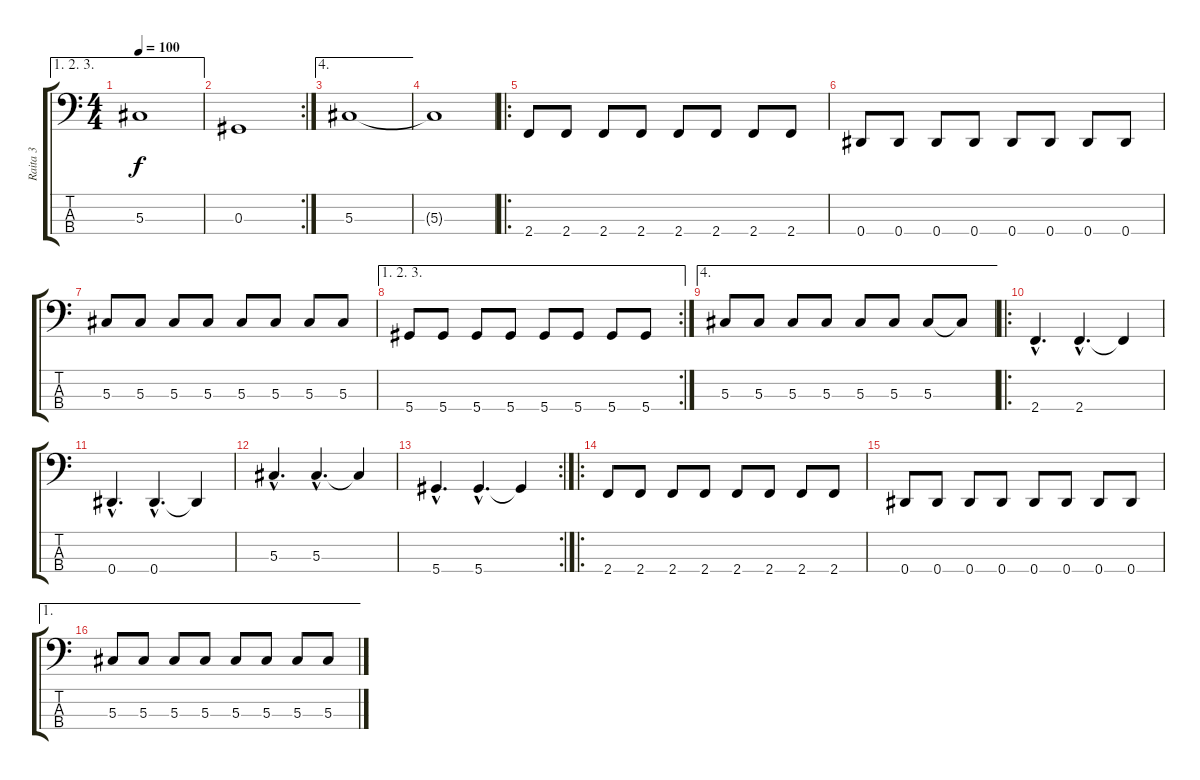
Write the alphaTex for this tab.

\track ("Raita 3" "Raita 3") {instrument electricbassfinger}
\staff {score tabs}
\tuning (Gb2 Db2 Ab1 Eb1) {hide}
\ae (1 2 3)
\ts (4 4)
\tempo 100
\clef f4
\ks c
5.3.1{dy f} |
\rc 2
0.3.1 |
\ae 4
5.3.1 |
5.3{t}.1 |
\ro
2.4.8 2.4.8 2.4.8 2.4.8 2.4.8 2.4.8 2.4.8 2.4.8 |
0.4.8 0.4.8 0.4.8 0.4.8 0.4.8 0.4.8 0.4.8 0.4.8 |
5.3.8 5.3.8 5.3.8 5.3.8 5.3.8 5.3.8 5.3.8 5.3.8 |
\ae (1 2 3)
\rc 2
5.4.8 5.4.8 5.4.8 5.4.8 5.4.8 5.4.8 5.4.8 5.4.8 |
\ae 4
5.3.8 5.3.8 5.3.8 5.3.8 5.3.8 5.3.8 5.3.8 5.3{t}.8 |
\ro
2.4{hac}.4{d} 2.4{hac}.4{d} 2.4{t}.4 |
0.4{hac}.4{d} 0.4{hac}.4{d} 0.4{t}.4 |
5.3{hac}.4{d} 5.3{hac}.4{d} 5.3{t}.4 |
\rc 2
5.4{hac}.4{d} 5.4{hac}.4{d} 5.4{t}.4 |
\ro
2.4.8 2.4.8 2.4.8 2.4.8 2.4.8 2.4.8 2.4.8 2.4.8 |
0.4.8 0.4.8 0.4.8 0.4.8 0.4.8 0.4.8 0.4.8 0.4.8 |
\ae 1
5.3.8 5.3.8 5.3.8 5.3.8 5.3.8 5.3.8 5.3.8 5.3.8
